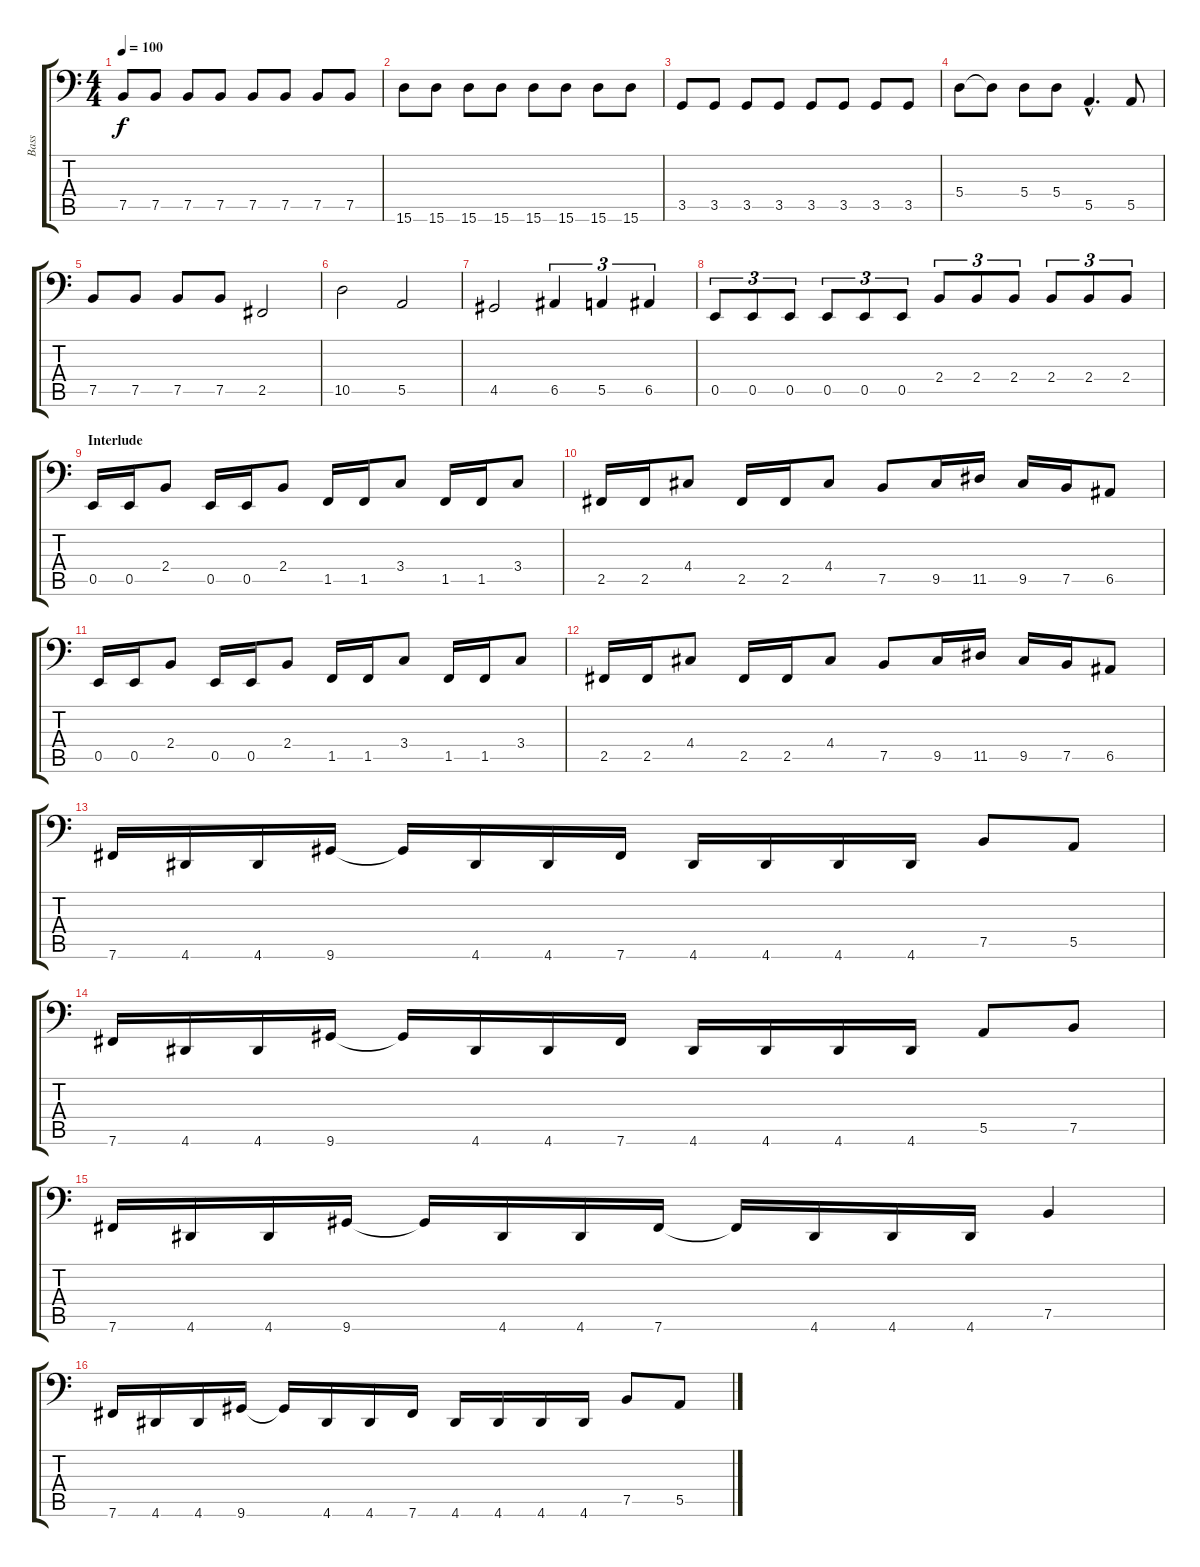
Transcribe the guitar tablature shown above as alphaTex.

\track ("Bass" "Bass") {instrument electricbasspick}
\staff {score tabs}
\tuning (C3 G2 D2 A1 E1 B0) {hide}
\ts (4 4)
\tempo 100
\clef f4
\ks c
7.5.8{dy f} 7.5.8 7.5.8 7.5.8 7.5.8 7.5.8 7.5.8 7.5.8 |
15.6.8 15.6.8 15.6.8 15.6.8 15.6.8 15.6.8 15.6.8 15.6.8 |
3.5.8 3.5.8 3.5.8 3.5.8 3.5.8 3.5.8 3.5.8 3.5.8 |
5.4.8 5.4{t}.8 5.4.8 5.4.8 5.5{hac}.4{d} 5.5.8 |
7.5.8 7.5.8 7.5.8 7.5.8 2.5.2 |
10.5.2 5.5.2 |
4.5.2 6.5.4{tu (3 2)} 5.5.4{tu (3 2)} 6.5.4{tu (3 2)} |
0.5.8{tu (3 2)} 0.5.8{tu (3 2)} 0.5.8{tu (3 2)} 0.5.8{tu (3 2)} 0.5.8{tu (3 2)} 0.5.8{tu (3 2)} 2.4.8{tu (3 2)} 2.4.8{tu (3 2)} 2.4.8{tu (3 2)} 2.4.8{tu (3 2)} 2.4.8{tu (3 2)} 2.4.8{tu (3 2)} |
\section ("" "Interlude")
0.5.16 0.5.16 2.4.8 0.5.16 0.5.16 2.4.8 1.5.16 1.5.16 3.4.8 1.5.16 1.5.16 3.4.8 |
2.5.16 2.5.16 4.4.8 2.5.16 2.5.16 4.4.8 7.5.8 9.5.16 11.5.16 9.5.16 7.5.16 6.5.8 |
0.5.16 0.5.16 2.4.8 0.5.16 0.5.16 2.4.8 1.5.16 1.5.16 3.4.8 1.5.16 1.5.16 3.4.8 |
2.5.16 2.5.16 4.4.8 2.5.16 2.5.16 4.4.8 7.5.8 9.5.16 11.5.16 9.5.16 7.5.16 6.5.8 |
7.6.16 4.6.16 4.6.16 9.6.16 9.6{t}.16 4.6.16 4.6.16 7.6.16 4.6.16 4.6.16 4.6.16 4.6.16 7.5.8 5.5.8 |
7.6.16 4.6.16 4.6.16 9.6.16 9.6{t}.16 4.6.16 4.6.16 7.6.16 4.6.16 4.6.16 4.6.16 4.6.16 5.5.8 7.5.8 |
7.6.16 4.6.16 4.6.16 9.6.16 9.6{t}.16 4.6.16 4.6.16 7.6.16 7.6{t}.16 4.6.16 4.6.16 4.6.16 7.5.4 |
7.6.16 4.6.16 4.6.16 9.6.16 9.6{t}.16 4.6.16 4.6.16 7.6.16 4.6.16 4.6.16 4.6.16 4.6.16 7.5.8 5.5.8
